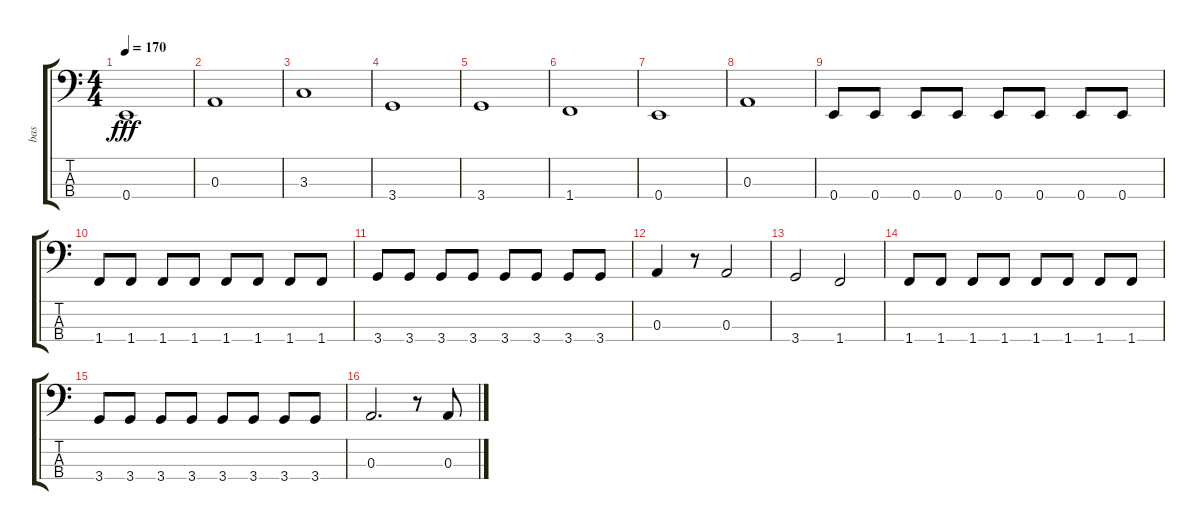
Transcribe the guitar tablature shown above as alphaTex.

\track ("bas" "bas") {instrument electricbasspick}
\staff {score tabs}
\tuning (G2 D2 A1 E1) {hide}
\ts (4 4)
\tempo 170
\clef f4
\ks c
0.4.1{dy fff} |
0.3.1 |
3.3.1 |
3.4.1 |
3.4.1 |
1.4.1 |
0.4.1 |
0.3.1 |
0.4.8 0.4.8 0.4.8 0.4.8 0.4.8 0.4.8 0.4.8 0.4.8 |
1.4.8 1.4.8 1.4.8 1.4.8 1.4.8 1.4.8 1.4.8 1.4.8 |
3.4.8 3.4.8 3.4.8 3.4.8 3.4.8 3.4.8 3.4.8 3.4.8 |
0.3.4 r.8 0.3.2 |
3.4.2 1.4.2 |
1.4.8 1.4.8 1.4.8 1.4.8 1.4.8 1.4.8 1.4.8 1.4.8 |
3.4.8 3.4.8 3.4.8 3.4.8 3.4.8 3.4.8 3.4.8 3.4.8 |
0.3.2{d} r.8 0.3.8
